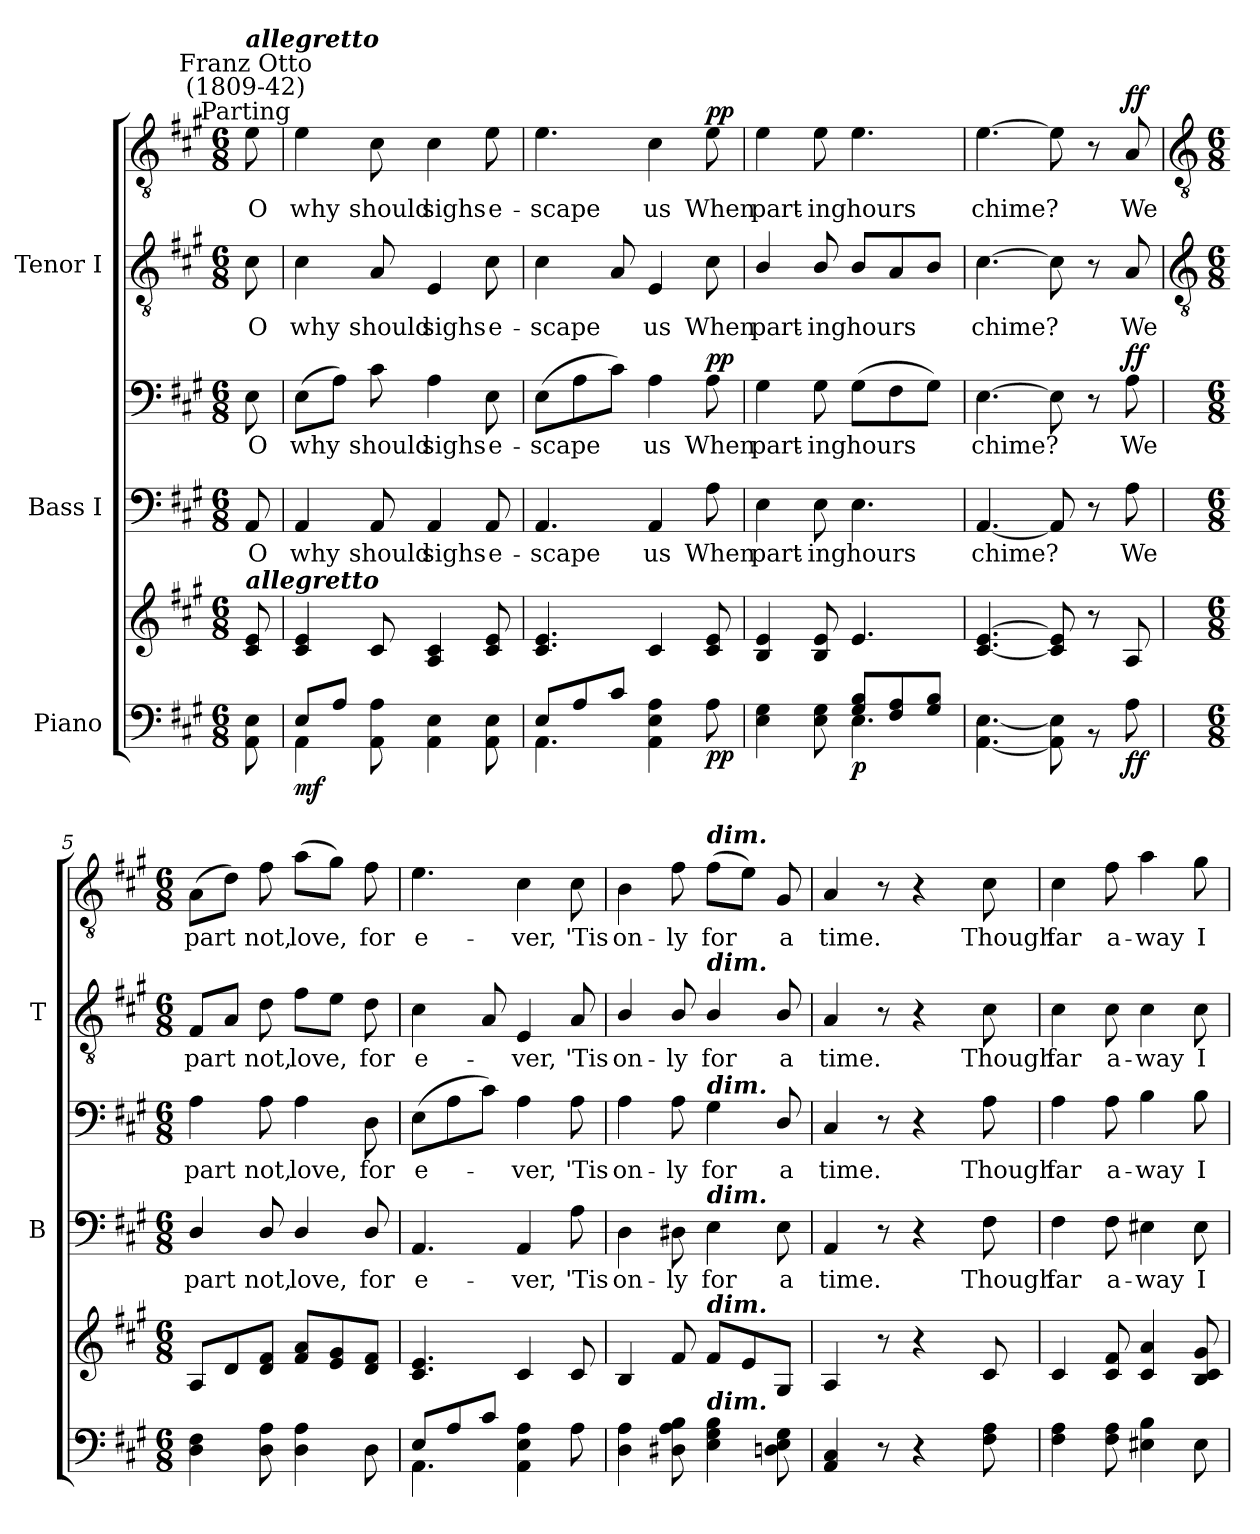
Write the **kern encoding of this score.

**kern	**kern	**dynam	**kern	**text	**kern	**text	**dynam	**kern	**text	**kern	**text	**dynam
*part3	*part3	*part3	*part2	*part2	*part2	*part2	*part2	*part1	*part1	*part1	*part1	*part1
*staff6	*staff5	*staff5/6	*staff4	*staff4	*staff3	*staff3	*staff3/4	*staff2	*staff2	*staff1	*staff1	*staff1/2
*I"Piano	*	*	*I"Bass I	*	*	*	*	*I"Tenor I	*	*	*	*
*	*	*	*I'B	*	*	*	*	*I'T	*	*	*	*
*clefF4	*clefG2	*	*clefF4	*	*clefF4	*	*	*clefGv2	*	*clefGv2	*	*
*k[f#c#g#]	*k[f#c#g#]	*	*k[f#c#g#]	*	*k[f#c#g#]	*	*	*k[f#c#g#]	*	*k[f#c#g#]	*	*
*A:	*A:	*	*A:	*	*A:	*	*	*A:	*	*A:	*	*
*M6/8	*M6/8	*	*M6/8	*	*M6/8	*	*	*M6/8	*	*M6/8	*	*
*MM69	*MM69	*	*MM69	*	*MM69	*	*	*MM69	*	*MM69	*	*
=	=	=	=	=	=	=	=	=	=	=	=	=
*^	*	*	*	*	*	*	*	*	*	*	*	*
!	!	!	!	!	!	!	!	!	!	!	!LO:TX:a:cj:t=Parting	!	!
!	!	!	!	!	!	!	!	!	!	!	!LO:TX:a:cj:t=Franz Otto\n(1809-42)	!	!
!	!	!	!	!	!	!	!	!	!	!	!LO:TX:a:Bi:t=allegretto	!	!
!	!	!LO:TX:a:Bi:t=allegretto	!	!	!	!	!	!	!	!	!	!	!
!	!	!	!LO:DY:b=2	!	!LO:LY:b	!	!LO:LY:b	!	!	!LO:LY:b	!	!LO:LY:b	!
!	!	!	!LO:DY:n=1:b=2	!	!	!	!	!	!	!	!	!	!
!	!	!	!LO:DY:n=2:b	!	!	!	!	!LO:DY:b=2	!	!	!	!	!
!	!	!	!	!	!	!	!	!LO:DY:n=1:b	!	!	!	!	!LO:DY:b=2
!	!	!	!	!	!	!	!	!	!	!	!	!	!LO:DY:n=1:b
8ryy	8AA\ 8E\	8c# 8e	mf mf mf	8AA	O	8E	O	mf mf	8c#	O	8e	O	mf mf
=1	=1	=1	=1	=1	=1	=1	=1	=1	=1	=1	=1	=1	=1
!	!	!	!LO:DY:b=2	!	!LO:LY:b	!	!LO:LY:b	!	!	!LO:LY:b	!	!LO:LY:b	!
8E/L	4AA\	4c# 4e	mf	4AA	-why	(>8EL	why	.	4c#	-why	4e	why	.
8A/J	.	.	.	.	.	8AJ)	.	.	.	.	.	.	.
!	!	!	!	!	!LO:LY:b	!	!LO:LY:b	!	!	!LO:LY:b	!	!LO:LY:b	!
2ryy	8AA\ 8A\	8c#	.	8AA	should	8c#	should	.	8A	should	8c#	should	.
!	!	!	!	!	!LO:LY:b	!	!LO:LY:b	!	!	!LO:LY:b	!	!LO:LY:b	!
.	4AA\ 4E\	4A 4c#	.	4AA	sighs	4A	sighs	.	4E	sighs	4c#	sighs	.
!	!	!	!	!	!LO:LY:b	!	!LO:LY:b	!	!	!LO:LY:b	!	!LO:LY:b	!
.	8AA\ 8E\	8c# 8e	.	8AA	e-	8E	e-	.	8c#	e-	8e	e-	.
=2	=2	=2	=2	=2	=2	=2	=2	=2	=2	=2	=2	=2	=2
!	!	!	!	!	!LO:LY:b	!	!LO:LY:b	!	!	!LO:LY:b	!	!LO:LY:b	!
8E/L	4.AA\	4.c# 4.e	.	4.AA	scape	(>8EL	-scape	.	4c#	scape	4.e	-scape	.
8A/	.	.	.	.	.	8A	.	.	.	.	.	.	.
8c#/J	.	.	.	.	.	8c#J)	.	.	8A	.	.	.	.
!	!	!	!	!	!LO:LY:b	!	!LO:LY:b	!	!	!LO:LY:b	!	!LO:LY:b	!
4.ryy	4AA\ 4E\ 4A\	4c#	.	4AA	us	4A	us	.	4E	us	4c#	us	.
!	!	!	!LO:DY:b=2	!	!LO:LY:b	!	!LO:LY:b	!	!	!LO:LY:b	!	!LO:LY:b	!
!	!	!	!LO:DY:n=1:b	!	!	!	!	!LO:DY:b=2	!	!	!	!	!
!	!	!	!	!	!	!	!	!LO:DY:n=1:b	!	!	!	!	!LO:DY:b=2
!	!	!	!	!	!	!	!	!	!	!	!	!	!LO:DY:n=1:b
.	8A\	8c# 8e	p p	8A	When	8A	When	p p	8c#	When	8e	When	p p
=3	=3	=3	=3	=3	=3	=3	=3	=3	=3	=3	=3	=3	=3
!	!	!	!	!	!LO:LY:b	!	!LO:LY:b	!	!	!LO:LY:b	!	!LO:LY:b	!
4.ryy	4E\ 4G#\	4B 4e	.	4E	part-	4G#	part-	.	4B/	part-	4e	part-	.
!	!	!	!	!	!LO:LY:b	!	!LO:LY:b	!	!	!LO:LY:b	!	!LO:LY:b	!
.	8E\ 8G#\	8B 8e	.	8E	-ing	8G#	-ing	.	8B/	-ing	8e	-ing	.
!	!	!	!LO:DY:b=2	!	!LO:LY:b	!	!LO:LY:b	!	!	!LO:LY:b	!	!LO:LY:b	!
8G#/ 8B/L	4.E\	4.e	p	4.E	hours	(>8G#L	hours	.	8BL	hours	4.e	hours	.
8F#/ 8A/	.	.	.	.	.	8F#	.	.	8A	.	.	.	.
8G#/ 8B/J	.	.	.	.	.	8G#J)	.	.	8BJ	.	.	.	.
=4	=4	=4	=4	=4	=4	=4	=4	=4	=4	=4	=4	=4	=4
!LO:N:vis=1	!	!	!	!	!LO:LY:b	!	!LO:LY:b	!	!	!LO:LY:b	!	!LO:LY:b	!
2.ryy	[4.AA\ [4.E\	[4.c# [4.e	.	[4.AA	chime?	[4.E	chime?	.	[4.c#	chime?	[4.e	chime?	.
.	8AA\] 8E\]	8c#] 8e]	.	8AA]	.	8E]	.	.	8c#]	.	8e]	.	.
.	8r	8r	.	8r	.	8r	.	.	8r	.	8r	.	.
!	!	!	!LO:DY:b=2	!	!LO:LY:b	!	!LO:LY:b	!	!	!LO:LY:b	!	!LO:LY:b	!
!	!	!	!LO:DY:n=1:b	!	!	!	!	!LO:DY:b=2	!	!	!	!	!
!	!	!	!	!	!	!	!	!LO:DY:n=1:b	!	!	!	!	!LO:DY:b=2
!	!	!	!	!	!	!	!	!	!	!	!	!	!LO:DY:n=1:b
.	8A\	8A	f f	8A	We	8A	We	f f	8A	We	8A	We	f f
!!LO:LB:g=z
=5	=5	=5	=5	=5	=5	=5	=5	=5	=5	=5	=5	=5	=5
*	*	*	*	*	*	*	*	*	*clefGv2	*	*clefGv2	*	*
*M6/8	*	*M6/8	*	*M6/8	*	*M6/8	*	*	*M6/8	*	*M6/8	*	*
!	!	!	!	!	!LO:LY:b	!	!LO:LY:b	!	!	!LO:LY:b	!	!LO:LY:b	!
2ryy	4D\ 4F#\	8AL	.	4D/	part	4A	part	.	8F#L	part	(>8AL	part	.
.	.	8d	.	.	.	.	.	.	8AJ	.	8dJ)	.	.
!	!	!	!	!	!LO:LY:b	!	!LO:LY:b	!	!	!LO:LY:b	!	!LO:LY:b	!
.	8D\ 8A\	8d 8f#J	.	8D/	not,	8A	not,	.	8d	not,	8f#	not,	.
!	!	!	!	!	!LO:LY:b	!	!LO:LY:b	!	!	!LO:LY:b	!	!LO:LY:b	!
.	4D\ 4A\	8f# 8aL	.	4D/	love,	4A	love,	.	8f#L	love,	(>8aL	love,	.
8ryy	.	8e 8g#	.	.	.	.	.	.	8eJ	.	8g#J)	.	.
!	!	!	!	!	!LO:LY:b	!	!LO:LY:b	!	!	!LO:LY:b	!	!LO:LY:b	!
8ryy	8D\	8d 8f#J	.	8D/	for	8D	for	.	8d	for	8f#	for	.
=6	=6	=6	=6	=6	=6	=6	=6	=6	=6	=6	=6	=6	=6
!	!	!	!	!	!LO:LY:b	!	!LO:LY:b	!	!	!LO:LY:b	!	!LO:LY:b	!
8E/L	4.AA\	4.c# 4.e	.	4.AA	e-	(>8EL	e-	.	4c#	e-	4.e	e-	.
8A/	.	.	.	.	.	8A	.	.	.	.	.	.	.
8c#/J	.	.	.	.	.	8c#J)	.	.	8A	.	.	.	.
!	!	!	!	!	!LO:LY:b	!	!LO:LY:b	!	!	!LO:LY:b	!	!LO:LY:b	!
4.ryy	4AA\ 4E\ 4A\	4c#	.	4AA	-ver,	4A	ver,	.	4E	ver,	4c#	-ver,	.
!	!	!	!	!	!LO:LY:b	!	!LO:LY:b	!	!	!LO:LY:b	!	!LO:LY:b	!
.	8A\	8c#	.	8A	'Tis	8A	'Tis	.	8A	'Tis	8c#	'Tis	.
=7	=7	=7	=7	=7	=7	=7	=7	=7	=7	=7	=7	=7	=7
!	!	!	!	!	!LO:LY:b	!	!LO:LY:b	!	!	!LO:LY:b	!	!LO:LY:b	!
2ryy	4D\ 4A\	4B	.	4D	on-	4A	on-	.	4B/	on-	4B	on-	.
!	!	!	!	!	!LO:LY:b	!	!LO:LY:b	!	!	!LO:LY:b	!	!LO:LY:b	!
.	8D#X\ 8A\ 8B\	8f#	.	8D#X	-ly	8A	-ly	.	8B/	-ly	8f#	-ly	.
!	!	!	!	!	!	!	!	!	!	!	!LO:TX:a:Bi:t=dim.	!	!
!	!	!	!	!	!	!	!	!	!LO:TX:a:Bi:t=dim.	!	!	!	!
!	!	!	!	!	!	!LO:TX:a:Bi:t=dim.	!	!	!	!	!	!	!
!	!	!	!	!LO:TX:a:Bi:t=dim.	!	!	!	!	!	!	!	!	!
!	!	!LO:TX:a:Bi:t=dim.	!	!	!	!	!	!	!	!	!	!	!
!	!LO:TX:a:Bi:t=dim.	!	!	!	!	!	!	!	!	!	!	!	!
!	!	!	!	!	!LO:LY:b	!	!LO:LY:b	!	!	!LO:LY:b	!	!LO:LY:b	!
.	4E\ 4G#\ 4B\	8f#L	.	4E	for	4G#	for	.	4B/	for	(>8f#L	for	.
8ryy	.	8e	.	.	.	.	.	.	.	.	8eJ)	.	.
!	!	!	!	!	!LO:LY:b	!	!LO:LY:b	!	!	!LO:LY:b	!	!LO:LY:b	!
8ryy	8Dn\ 8E\ 8G#\	8G#J	.	8E	a	8D/	a	.	8B/	a	8G#	a	.
=8	=8	=8	=8	=8	=8	=8	=8	=8	=8	=8	=8	=8	=8
!	!	!	!	!	!LO:LY:b	!	!LO:LY:b	!	!	!LO:LY:b	!	!LO:LY:b	!
2ryy	4AA/ 4C#/	4A	.	4AA	time.	4C#	time.	.	4A	time.	4A	time.	.
.	8r	8r	.	8r	.	8r	.	.	8r	.	8r	.	.
.	4r	4r	.	4r	.	4r	.	.	4r	.	4r	.	.
8ryy	.	.	.	.	.	.	.	.	.	.	.	.	.
!	!	!	!LO:DY:b=2	!	!LO:LY:b	!	!LO:LY:b	!	!	!LO:LY:b	!	!LO:LY:b	!
!	!	!	!LO:DY:n=1:b	!	!	!	!	!LO:DY:b=2	!	!	!	!	!
!	!	!	!	!	!	!	!	!LO:DY:n=1:b	!	!	!	!	!LO:DY:b=2
!	!	!	!	!	!	!	!	!	!	!	!	!	!LO:DY:n=1:b
8ryy	8F#\ 8A\	8c#	mf mf	8F#	Though	8A	Though	mf mf	8c#	Though	8c#	Though	mf mf
=9	=9	=9	=9	=9	=9	=9	=9	=9	=9	=9	=9	=9	=9
!	!	!	!	!	!LO:LY:b	!	!LO:LY:b	!	!	!LO:LY:b	!	!LO:LY:b	!
2.ryy	4F#\ 4A\	4c#	.	4F#	far	4A	far	.	4c#	far	4c#	far	.
!	!	!	!	!	!LO:LY:b	!	!LO:LY:b	!	!	!LO:LY:b	!	!LO:LY:b	!
.	8F#\ 8A\	8c# 8f#	.	8F#	a-	8A	a-	.	8c#	a-	8f#	a-	.
!	!	!	!	!	!LO:LY:b	!	!LO:LY:b	!	!	!LO:LY:b	!	!LO:LY:b	!
.	4E#X\ 4B\	4c# 4a	.	4E#X	-way	4B	-way	.	4c#	-way	4a	-way	.
!	!	!	!	!	!LO:LY:b	!	!LO:LY:b	!	!	!LO:LY:b	!	!LO:LY:b	!
.	8E#\	8B 8c# 8g#	.	8E#	I	8B	I	.	8c#	I	8g#	I	.
*v	*v	*	*	*	*	*	*	*	*	*	*	*	*
=	=	=	=	=	=	=	=	=	=	=	=	=
*-	*-	*-	*-	*-	*-	*-	*-	*-	*-	*-	*-	*-
